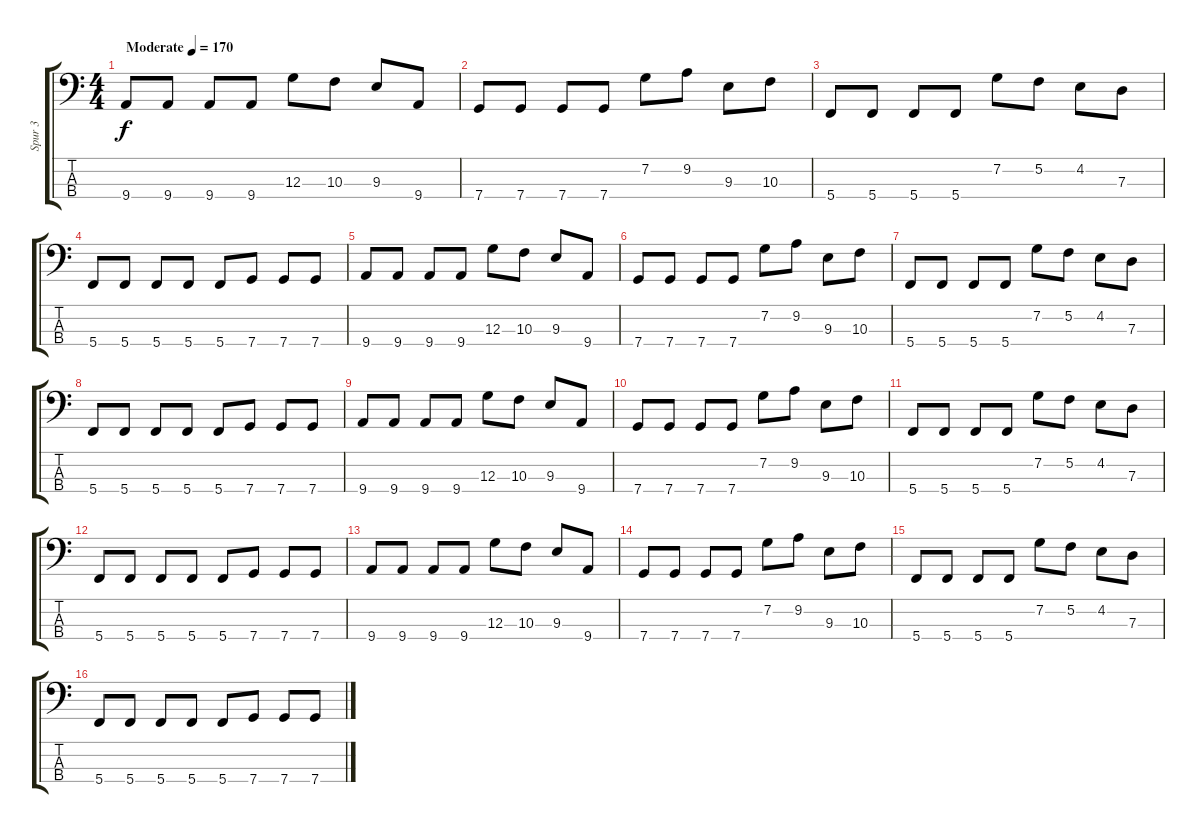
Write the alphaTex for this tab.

\track ("Spur 3" "Spur 3") {instrument electricbassfinger}
\staff {score tabs}
\tuning (F2 C2 G1 C1) {hide}
\ts (4 4)
\tempo (170 "Moderate")
\clef f4
\ks c
9.4.8{dy f instrument electricbassfinger} 9.4.8 9.4.8 9.4.8 12.3.8 10.3.8 9.3.8 9.4.8 |
7.4.8 7.4.8 7.4.8 7.4.8 7.2.8 9.2.8 9.3.8 10.3.8 |
5.4.8 5.4.8 5.4.8 5.4.8 7.2.8 5.2.8 4.2.8 7.3.8 |
5.4.8 5.4.8 5.4.8 5.4.8 5.4.8 7.4.8 7.4.8 7.4.8 |
9.4.8 9.4.8 9.4.8 9.4.8 12.3.8 10.3.8 9.3.8 9.4.8 |
7.4.8 7.4.8 7.4.8 7.4.8 7.2.8 9.2.8 9.3.8 10.3.8 |
5.4.8 5.4.8 5.4.8 5.4.8 7.2.8 5.2.8 4.2.8 7.3.8 |
5.4.8 5.4.8 5.4.8 5.4.8 5.4.8 7.4.8 7.4.8 7.4.8 |
9.4.8 9.4.8 9.4.8 9.4.8 12.3.8 10.3.8 9.3.8 9.4.8 |
7.4.8 7.4.8 7.4.8 7.4.8 7.2.8 9.2.8 9.3.8 10.3.8 |
5.4.8 5.4.8 5.4.8 5.4.8 7.2.8 5.2.8 4.2.8 7.3.8 |
5.4.8 5.4.8 5.4.8 5.4.8 5.4.8 7.4.8 7.4.8 7.4.8 |
9.4.8 9.4.8 9.4.8 9.4.8 12.3.8 10.3.8 9.3.8 9.4.8 |
7.4.8 7.4.8 7.4.8 7.4.8 7.2.8 9.2.8 9.3.8 10.3.8 |
5.4.8 5.4.8 5.4.8 5.4.8 7.2.8 5.2.8 4.2.8 7.3.8 |
5.4.8 5.4.8 5.4.8 5.4.8 5.4.8 7.4.8 7.4.8 7.4.8
